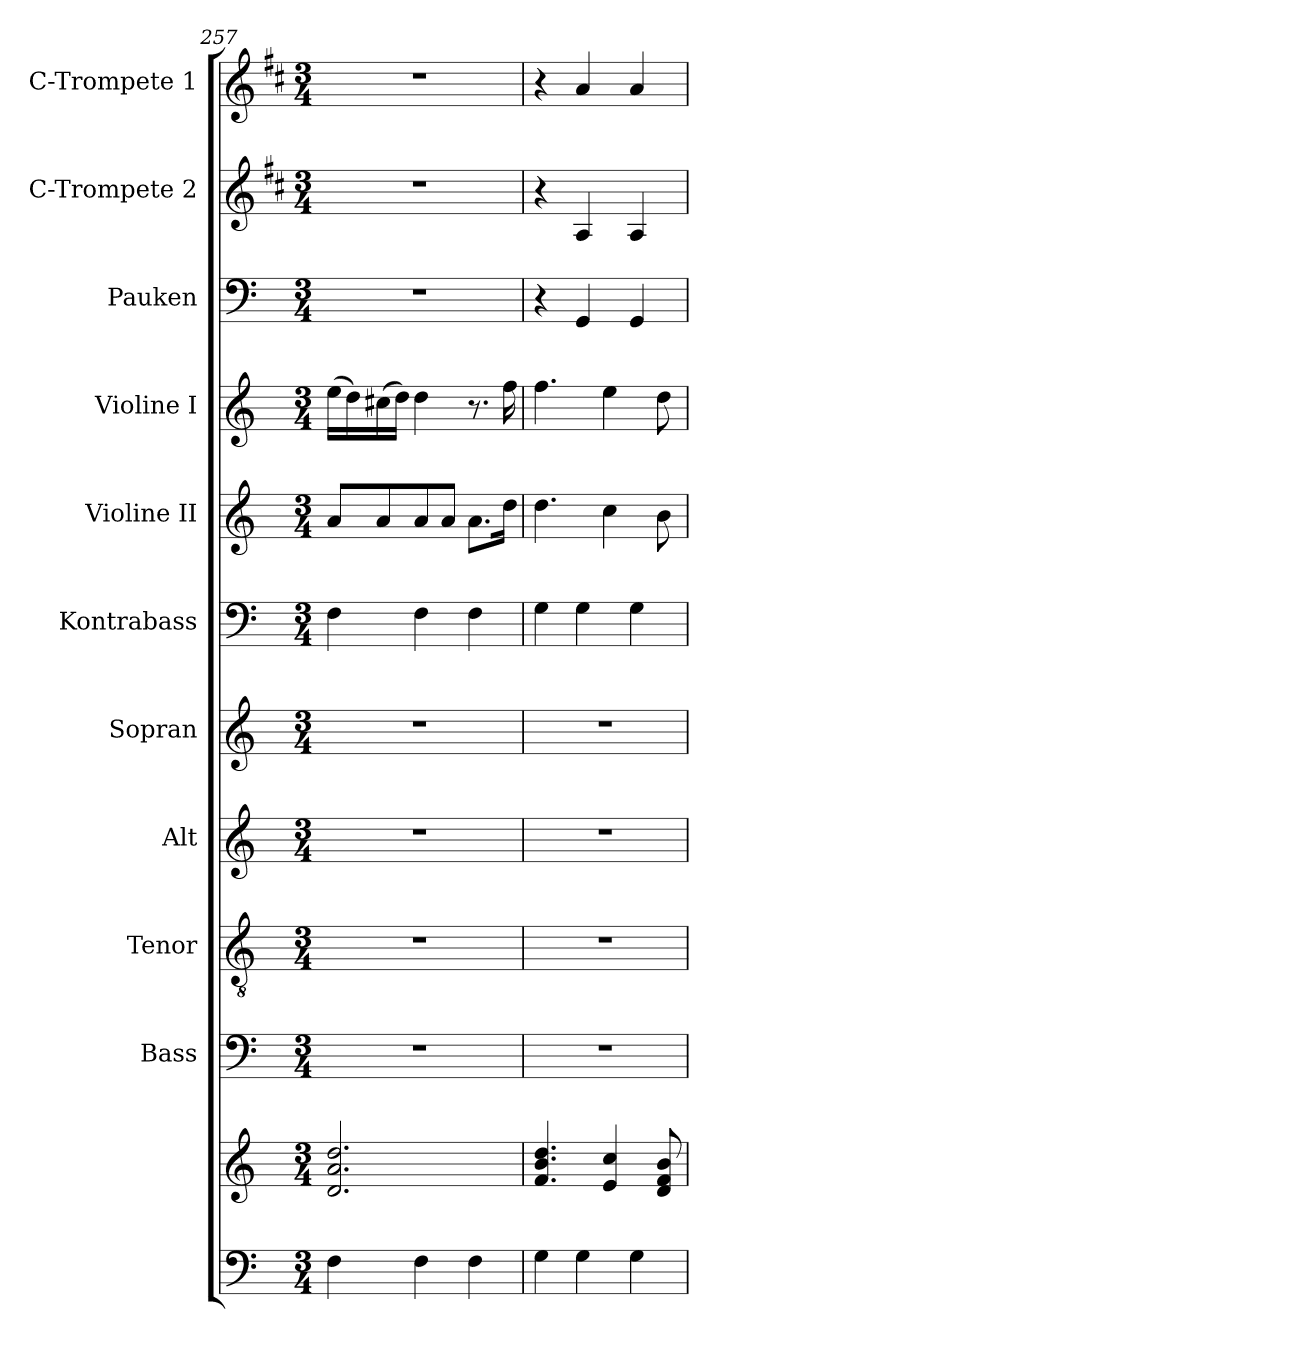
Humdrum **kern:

**kern	**kern	**kern	**kern	**kern	**kern	**kern	**kern	**kern	**kern	**kern	**kern
*part11	*part11	*part10	*part9	*part8	*part7	*part6	*part5	*part4	*part3	*part2	*part1
*staff12	*staff11	*staff10	*staff9	*staff8	*staff7	*staff6	*staff5	*staff4	*staff3	*staff2	*staff1
*	*	*I"Bass	*I"Tenor	*I"Alt	*I"Sopran	*I"Kontrabass	*I"Violine II	*I"Violine I	*I"Pauken	*I"C-Trompete 2	*I"C-Trompete 1
*	*	*I'B.	*I'T.	*I'A.	*I'S.	*I'Kb.	*I'Vl. II	*I'Vl. I	*I'Pk.	*I'C Trp. 2	*I'C Trp. 1
*clefF4	*clefG2	*clefF4	*clefGv2	*clefG2	*clefG2	*clefF4	*clefG2	*clefG2	*clefF4	*clefG2	*clefG2
*	*	*	*	*	*	*ITrd7c12	*	*	*	*ITrd1c2	*ITrd1c2
*k[]	*k[]	*k[]	*k[]	*k[]	*k[]	*k[]	*k[]	*k[]	*k[]	*k[]	*k[]
*C:	*C:	*C:	*C:	*C:	*C:	*C:	*C:	*C:	*C:	*C:	*C:
*M3/4	*M3/4	*M3/4	*M3/4	*M3/4	*M3/4	*M3/4	*M3/4	*M3/4	*M3/4	*M3/4	*M3/4
=257	=257	=257	=257	=257	=257	=257	=257	=257	=257	=257	=257
4F\	2.d/ 2.a/ 2.dd/	2.r	2.r	2.r	2.r	4FF\	8a/L	(>16ee\LL	2.r	2.r	2.r
.	.	.	.	.	.	.	.	16dd\)	.	.	.
.	.	.	.	.	.	.	8a/	(>16cc#X\	.	.	.
.	.	.	.	.	.	.	.	16dd\JJ)	.	.	.
4F\	.	.	.	.	.	4FF\	8a/	4dd\	.	.	.
.	.	.	.	.	.	.	8a/J	.	.	.	.
4F\	.	.	.	.	.	4FF\	8.a\L	8.r	.	.	.
.	.	.	.	.	.	.	16dd\Jk	16ff\	.	.	.
!!LO:PB:g=z
=258	=258	=258	=258	=258	=258	=258	=258	=258	=258	=258	=258
4G\	4.f/ 4.b/ 4.dd/	2.r	2.r	2.r	2.r	4GG\	4.dd\	4.ff\	4r	4r	4r
4G\	.	.	.	.	.	4GG\	.	.	4GG/	4G/	4g/
.	4e/ 4cc/	.	.	.	.	.	4cc\	4ee\	.	.	.
4G\	.	.	.	.	.	4GG\	.	.	4GG/	4G/	4g/
.	8d/ 8f/ 8b/	.	.	.	.	.	8b\	8dd\	.	.	.
=	=	=	=	=	=	=	=	=	=	=	=
*-	*-	*-	*-	*-	*-	*-	*-	*-	*-	*-	*-
